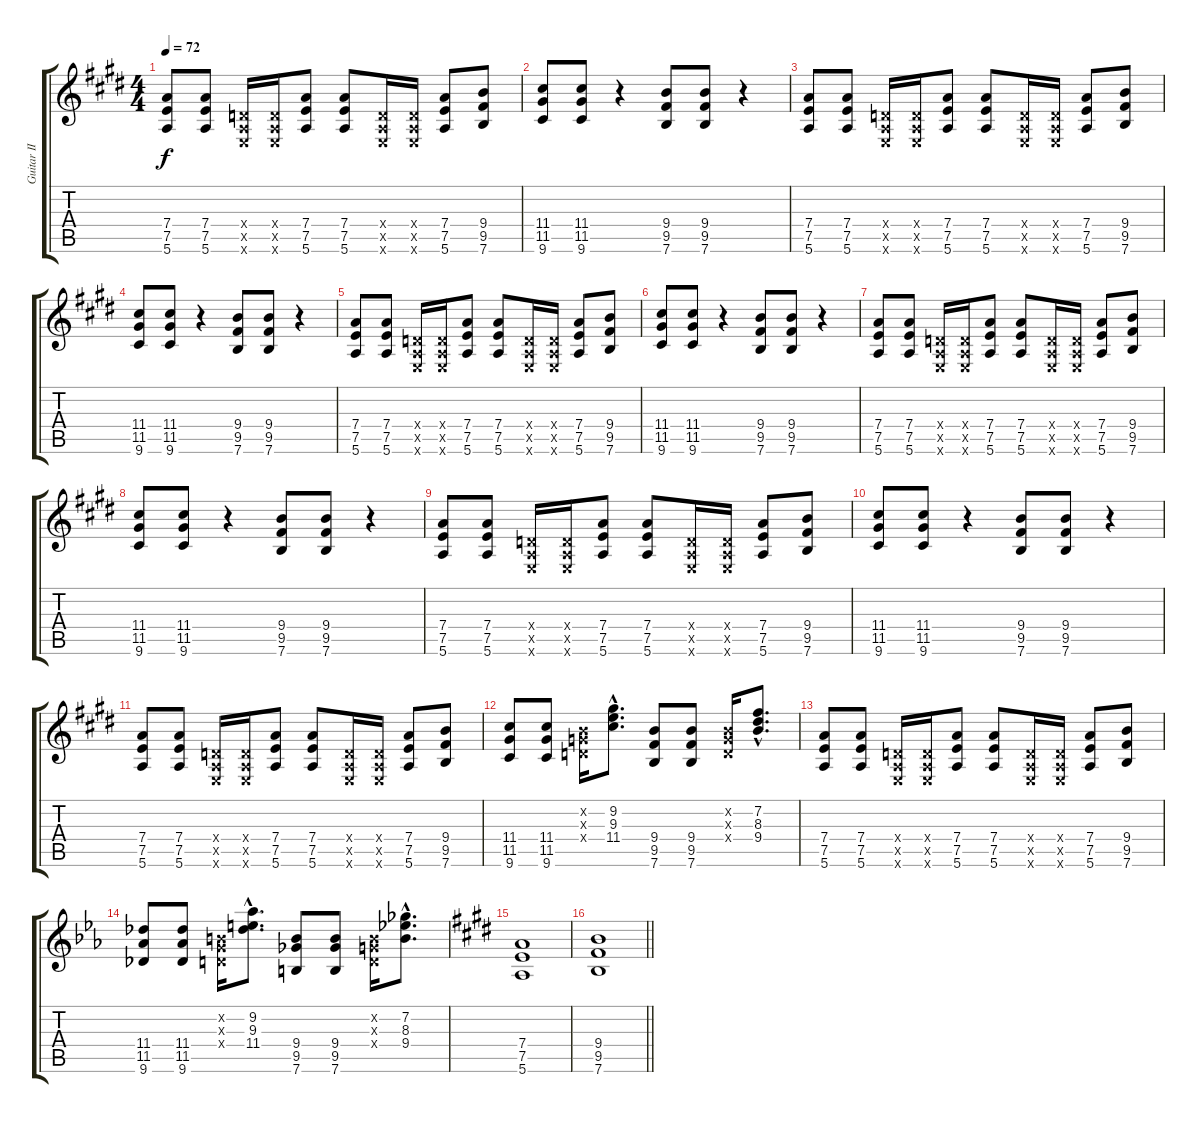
\track ("Guitar II (Inoran)" "Guitar II ") {instrument distortionguitar}
\staff {score tabs}
\tuning (E4 B3 G3 D3 A2 E2) {hide}
\ts (4 4)
\tempo 72
\clef g2
\ks e
(7.4 7.5 5.6).8{dy f} (7.4 7.5 5.6).8 (0.4{x} 0.5{x} 0.6{x}).16 (0.4{x} 0.5{x} 0.6{x}).16 (7.4 7.5 5.6).8 (7.4 7.5 5.6).8 (0.4{x} 0.5{x} 0.6{x}).16 (0.4{x} 0.5{x} 0.6{x}).16 (7.4 7.5 5.6).8 (9.4 9.5 7.6).8 |
(11.4 11.5 9.6).8 (11.4 11.5 9.6).8 r.4 (9.4 9.5 7.6).8 (9.4 9.5 7.6).8 r.4 |
(7.4 7.5 5.6).8 (7.4 7.5 5.6).8 (0.4{x} 0.5{x} 0.6{x}).16 (0.4{x} 0.5{x} 0.6{x}).16 (7.4 7.5 5.6).8 (7.4 7.5 5.6).8 (0.4{x} 0.5{x} 0.6{x}).16 (0.4{x} 0.5{x} 0.6{x}).16 (7.4 7.5 5.6).8 (9.4 9.5 7.6).8 |
(11.4 11.5 9.6).8 (11.4 11.5 9.6).8 r.4 (9.4 9.5 7.6).8 (9.4 9.5 7.6).8 r.4 |
(7.4 7.5 5.6).8 (7.4 7.5 5.6).8 (0.4{x} 0.5{x} 0.6{x}).16 (0.4{x} 0.5{x} 0.6{x}).16 (7.4 7.5 5.6).8 (7.4 7.5 5.6).8 (0.4{x} 0.5{x} 0.6{x}).16 (0.4{x} 0.5{x} 0.6{x}).16 (7.4 7.5 5.6).8 (9.4 9.5 7.6).8 |
(11.4 11.5 9.6).8 (11.4 11.5 9.6).8 r.4 (9.4 9.5 7.6).8 (9.4 9.5 7.6).8 r.4 |
(7.4 7.5 5.6).8 (7.4 7.5 5.6).8 (0.4{x} 0.5{x} 0.6{x}).16 (0.4{x} 0.5{x} 0.6{x}).16 (7.4 7.5 5.6).8 (7.4 7.5 5.6).8 (0.4{x} 0.5{x} 0.6{x}).16 (0.4{x} 0.5{x} 0.6{x}).16 (7.4 7.5 5.6).8 (9.4 9.5 7.6).8 |
(11.4 11.5 9.6).8 (11.4 11.5 9.6).8 r.4 (9.4 9.5 7.6).8 (9.4 9.5 7.6).8 r.4 |
(7.4 7.5 5.6).8 (7.4 7.5 5.6).8 (0.4{x} 0.5{x} 0.6{x}).16 (0.4{x} 0.5{x} 0.6{x}).16 (7.4 7.5 5.6).8 (7.4 7.5 5.6).8 (0.4{x} 0.5{x} 0.6{x}).16 (0.4{x} 0.5{x} 0.6{x}).16 (7.4 7.5 5.6).8 (9.4 9.5 7.6).8 |
(11.4 11.5 9.6).8 (11.4 11.5 9.6).8 r.4 (9.4 9.5 7.6).8 (9.4 9.5 7.6).8 r.4 |
(7.4 7.5 5.6).8 (7.4 7.5 5.6).8 (0.4{x} 0.5{x} 0.6{x}).16 (0.4{x} 0.5{x} 0.6{x}).16 (7.4 7.5 5.6).8 (7.4 7.5 5.6).8 (0.4{x} 0.5{x} 0.6{x}).16 (0.4{x} 0.5{x} 0.6{x}).16 (7.4 7.5 5.6).8 (9.4 9.5 7.6).8 |
(11.4 11.5 9.6).8 (11.4 11.5 9.6).8 (0.2{x} 0.3{x} 0.4{x}).16 (9.2{hac} 9.3{hac} 11.4{hac}).8{d} (9.4 9.5 7.6).8 (9.4 9.5 7.6).8 (0.2{x} 0.3{x} 0.4{x}).16 (7.2{hac} 8.3{hac} 9.4{hac}).8{d} |
(7.4 7.5 5.6).8 (7.4 7.5 5.6).8 (0.4{x} 0.5{x} 0.6{x}).16 (0.4{x} 0.5{x} 0.6{x}).16 (7.4 7.5 5.6).8 (7.4 7.5 5.6).8 (0.4{x} 0.5{x} 0.6{x}).16 (0.4{x} 0.5{x} 0.6{x}).16 (7.4 7.5 5.6).8 (9.4 9.5 7.6).8 |
\ks eb
(11.4 11.5 9.6).8 (11.4 11.5 9.6).8 (0.2{x} 0.3{x} 0.4{x}).16 (9.2{hac} 9.3{hac} 11.4{hac}).8{d} (9.4 9.5 7.6).8 (9.4 9.5 7.6).8 (0.2{x} 0.3{x} 0.4{x}).16 (7.2{hac} 8.3{hac} 9.4{hac}).8{d} |
\ks e
(7.4 7.5 5.6).1 |
\barLineRight lightlight
(9.4 9.5 7.6).1
